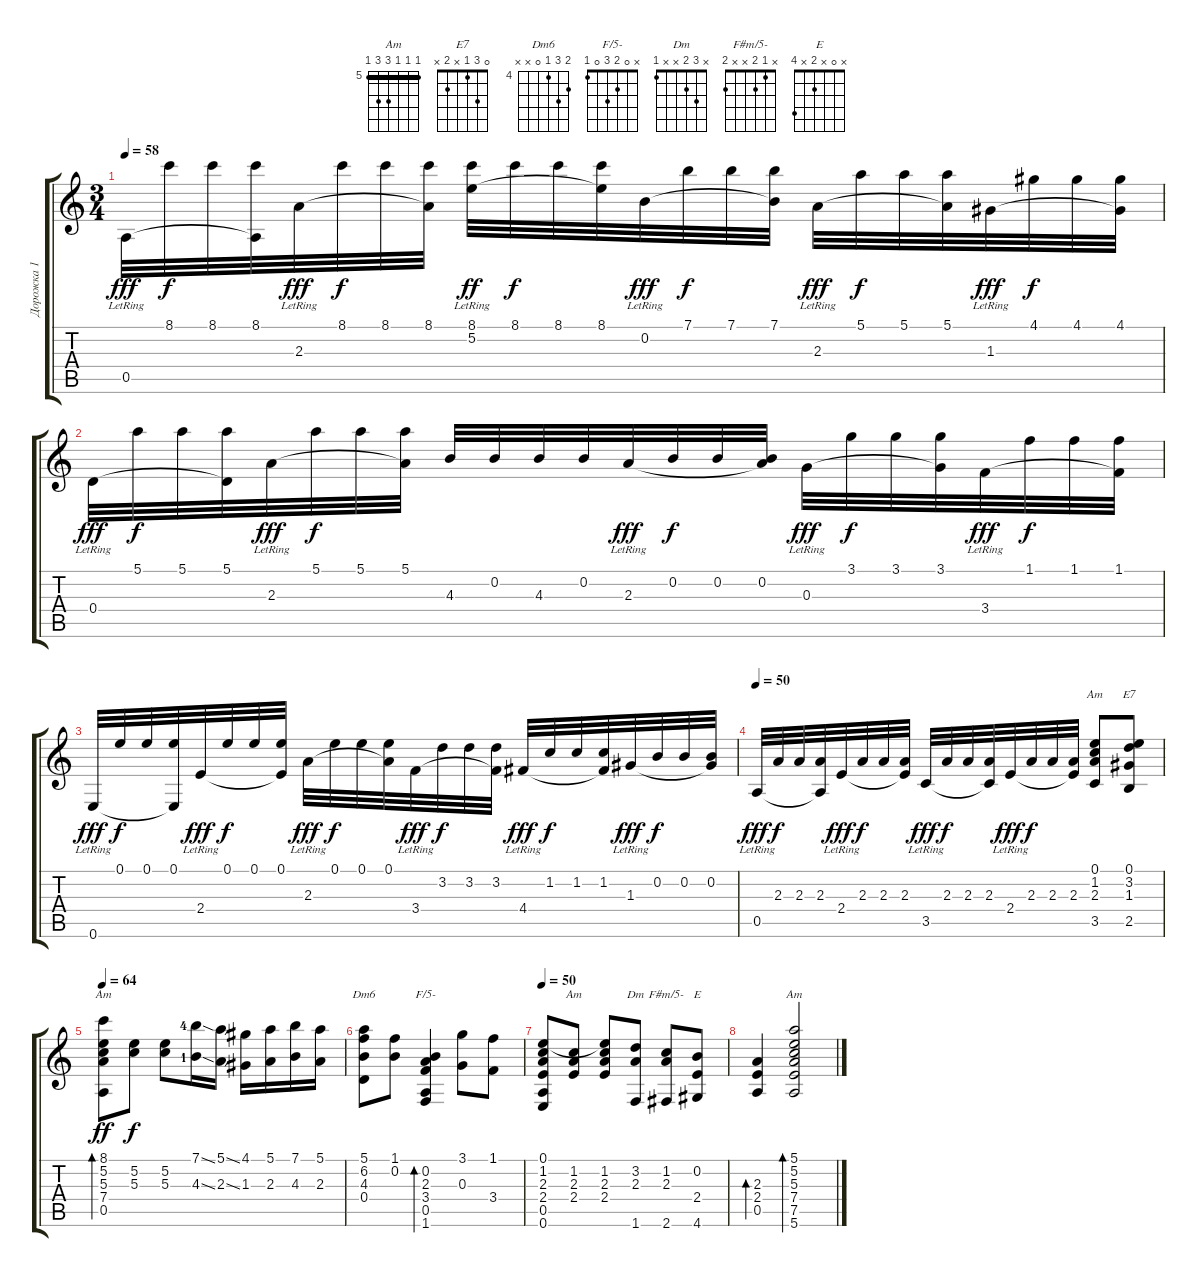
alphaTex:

\track ("Дорожка 1" "Дорожка 1") {instrument acousticguitarsteel}
\staff {score tabs}
\tuning (E4 B3 G3 D3 A2 E2) {hide}
\chord ("Am" 0 1 2 x 3 x)
\chord ("E7" 0 3 1 x 2 x)
\chord ("Am" 8 5 5 7 0 x) {firstfret 5 barre 5}
\chord ("Dm6" 5 6 4 0 x x) {firstfret 4}
\chord ("F/5-" x 0 2 3 0 1)
\chord ("Am" x 1 2 2 0 0)
\chord ("Dm" x 3 2 x x 1)
\chord ("F#m/5-" x 1 2 x x 2)
\chord ("E" x 0 x 2 x 4)
\chord ("Am" 5 5 5 7 7 5) {firstfret 5 barre 5}
\ts (3 4)
\tempo 58
\clef g2
\ks c
0.5{lr}.32{dy fff} 8.1.32{dy f} 8.1.32 (8.1 0.5{t}).32 2.3{lr}.32{dy fff} 8.1.32{dy f} 8.1.32 (8.1 2.3{t}).32 (8.1 5.2{lr}).32{dy ff} 8.1.32{dy f} 8.1.32 (8.1 5.2{t}).32 0.2{lr}.32{dy fff} 7.1.32{dy f} 7.1.32 (7.1 0.2{t}).32 2.3{lr}.32{dy fff} 5.1.32{dy f} 5.1.32 (5.1 2.3{t}).32 1.3{lr}.32{dy fff} 4.1.32{dy f} 4.1.32 (4.1 1.3{t}).32 |
0.4{lr}.32{dy fff} 5.1.32{dy f} 5.1.32 (5.1 0.4{t}).32 2.3{lr}.32{dy fff} 5.1.32{dy f} 5.1.32 (5.1 2.3{t}).32 4.3.32 0.2.32 4.3.32 0.2.32 2.3{lr}.32{dy fff} 0.2.32{dy f} 0.2.32 (0.2 2.3{t}).32 0.3{lr}.32{dy fff} 3.1.32{dy f} 3.1.32 (3.1 0.3{t}).32 3.4{lr}.32{dy fff} 1.1.32{dy f} 1.1.32 (1.1 3.4{t}).32 |
0.6{lr}.32{dy fff} 0.1.32{dy f} 0.1.32 (0.1 0.6{t}).32 2.4{lr}.32{dy fff} 0.1.32{dy f} 0.1.32 (0.1 2.4{t}).32 2.3{lr}.32{dy fff} 0.1.32{dy f} 0.1.32 (0.1 2.3{t}).32 3.4{lr}.32{dy fff} 3.2.32{dy f} 3.2.32 (3.2 3.4{t}).32 4.4{lr}.32{dy fff} 1.2.32{dy f} 1.2.32 (1.2 4.4{t}).32 1.3{lr}.32{dy fff} 0.2.32{dy f} 0.2.32 (0.2 1.3{t}).32 |
\tempo 50
0.5{lr}.32{dy fff} 2.3.32{dy f} 2.3.32 (2.3 0.5{t}).32 2.4{lr}.32{dy fff} 2.3.32{dy f} 2.3.32 (2.3 2.4{t}).32 3.5{lr}.32{dy fff} 2.3.32{dy f} 2.3.32 (2.3 3.5{t}).32 2.4{lr}.32{dy fff} 2.3.32{dy f} 2.3.32 (2.3 2.4{t}).32 (0.1 1.2 2.3 3.5).8{ch "Am"} (0.1 3.2 1.3 2.5).8{ch "E7"} |
\tempo 64
(8.1 5.2 5.3 7.4 0.5).8{bd 60 ch "Am" dy ff} (5.2 5.3).8{dy f} (5.2 5.3).8 (7.1{ss lf 5} 4.3{ss lf 2}).16 (5.1{ss} 2.3{ss}).16 (4.1 1.3).16 (5.1 2.3).16 (7.1 4.3).16 (5.1 2.3).16 |
(5.1 6.2 4.3 0.4).8{ch "Dm6"} (1.1 0.2).8 (0.2 2.3 3.4 0.5 1.6).4{bd 60 ch "F/5-"} (3.1 0.3).8 (1.1 3.4).8 |
\tempo 50
(0.1 1.2 2.3 2.4 0.5 0.6).8 (1.2 2.3 2.4).8{ch "Am"} (0.1{t} 1.2 2.3 2.4).8 (3.2 2.3 1.6).8{ch "Dm"} (1.2 2.3 2.6).8{ch "F#m/5-"} (0.2 2.4 4.6).8{ch "E"} |
(2.3 2.4 0.5).4{bd 120} (5.1 5.2 5.3 7.4 7.5 5.6).2{bd 240 ch "Am"}
